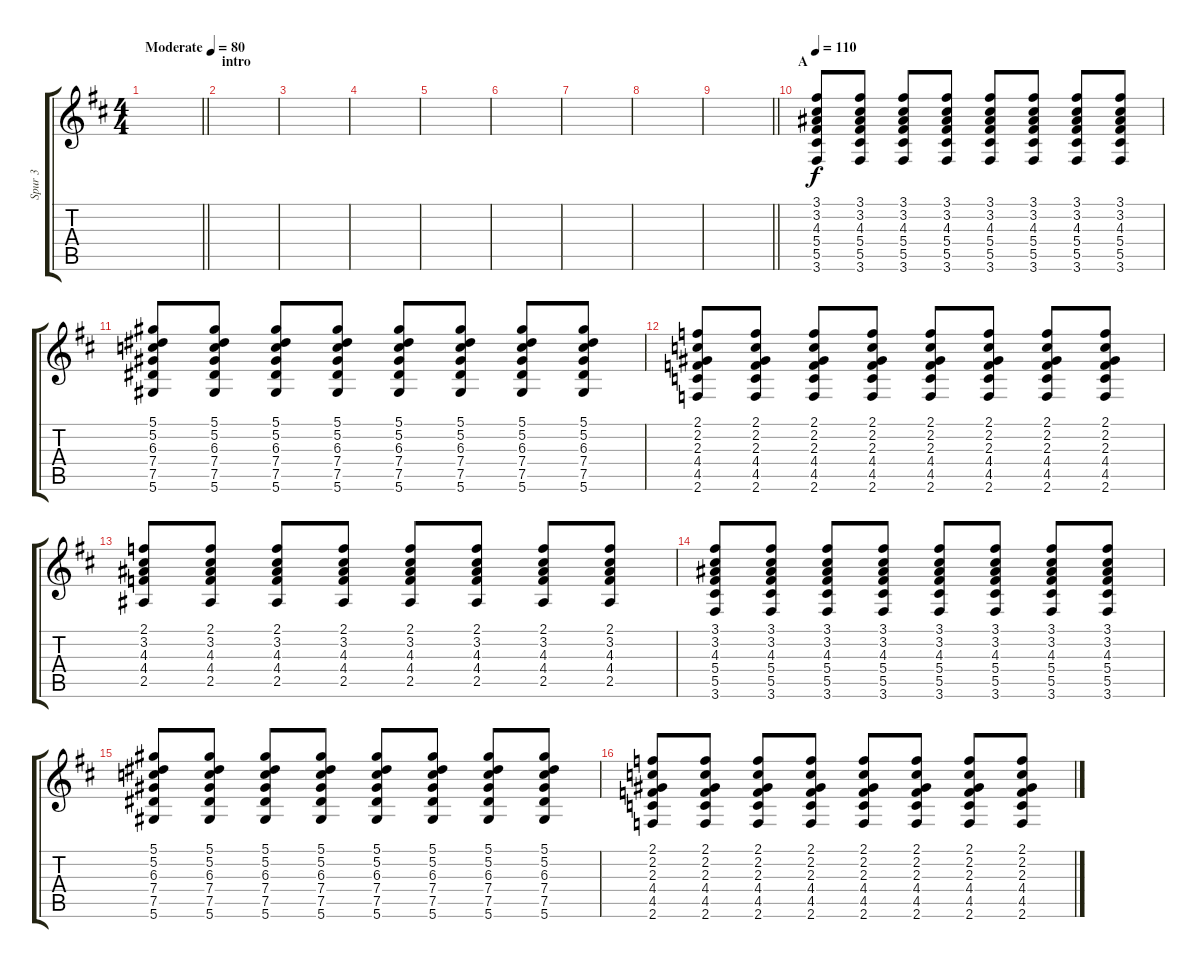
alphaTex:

\track ("Spur 3" "Spur 3") {instrument distortionguitar}
\staff {score tabs}
\tuning (Eb4 Bb3 Gb3 Db3 Ab2 Eb2) {hide}
\ts (4 4)
\tempo (80 "Moderate")
\clef g2
\barLineRight lightlight
\ks d
|
\section ("" "intro")
|
|
|
|
|
|
|
\barLineRight lightlight
|
\section ("" "A")
\tempo 110
(3.1 3.2 4.3 5.4 5.5 3.6).8 (3.1 3.2 4.3 5.4 5.5 3.6).8 (3.1 3.2 4.3 5.4 5.5 3.6).8 (3.1 3.2 4.3 5.4 5.5 3.6).8 (3.1 3.2 4.3 5.4 5.5 3.6).8 (3.1 3.2 4.3 5.4 5.5 3.6).8 (3.1 3.2 4.3 5.4 5.5 3.6).8 (3.1 3.2 4.3 5.4 5.5 3.6).8 |
(5.1 5.2 6.3 7.4 7.5 5.6).8 (5.1 5.2 6.3 7.4 7.5 5.6).8 (5.1 5.2 6.3 7.4 7.5 5.6).8 (5.1 5.2 6.3 7.4 7.5 5.6).8 (5.1 5.2 6.3 7.4 7.5 5.6).8 (5.1 5.2 6.3 7.4 7.5 5.6).8 (5.1 5.2 6.3 7.4 7.5 5.6).8 (5.1 5.2 6.3 7.4 7.5 5.6).8 |
(2.1 2.2 2.3 4.4 4.5 2.6).8 (2.1 2.2 2.3 4.4 4.5 2.6).8 (2.1 2.2 2.3 4.4 4.5 2.6).8 (2.1 2.2 2.3 4.4 4.5 2.6).8 (2.1 2.2 2.3 4.4 4.5 2.6).8 (2.1 2.2 2.3 4.4 4.5 2.6).8 (2.1 2.2 2.3 4.4 4.5 2.6).8 (2.1 2.2 2.3 4.4 4.5 2.6).8 |
(2.1 3.2 4.3 4.4 2.5).8 (2.1 3.2 4.3 4.4 2.5).8 (2.1 3.2 4.3 4.4 2.5).8 (2.1 3.2 4.3 4.4 2.5).8 (2.1 3.2 4.3 4.4 2.5).8 (2.1 3.2 4.3 4.4 2.5).8 (2.1 3.2 4.3 4.4 2.5).8 (2.1 3.2 4.3 4.4 2.5).8 |
(3.1 3.2 4.3 5.4 5.5 3.6).8 (3.1 3.2 4.3 5.4 5.5 3.6).8 (3.1 3.2 4.3 5.4 5.5 3.6).8 (3.1 3.2 4.3 5.4 5.5 3.6).8 (3.1 3.2 4.3 5.4 5.5 3.6).8 (3.1 3.2 4.3 5.4 5.5 3.6).8 (3.1 3.2 4.3 5.4 5.5 3.6).8 (3.1 3.2 4.3 5.4 5.5 3.6).8 |
(5.1 5.2 6.3 7.4 7.5 5.6).8 (5.1 5.2 6.3 7.4 7.5 5.6).8 (5.1 5.2 6.3 7.4 7.5 5.6).8 (5.1 5.2 6.3 7.4 7.5 5.6).8 (5.1 5.2 6.3 7.4 7.5 5.6).8 (5.1 5.2 6.3 7.4 7.5 5.6).8 (5.1 5.2 6.3 7.4 7.5 5.6).8 (5.1 5.2 6.3 7.4 7.5 5.6).8 |
(2.1 2.2 2.3 4.4 4.5 2.6).8 (2.1 2.2 2.3 4.4 4.5 2.6).8 (2.1 2.2 2.3 4.4 4.5 2.6).8 (2.1 2.2 2.3 4.4 4.5 2.6).8 (2.1 2.2 2.3 4.4 4.5 2.6).8 (2.1 2.2 2.3 4.4 4.5 2.6).8 (2.1 2.2 2.3 4.4 4.5 2.6).8 (2.1 2.2 2.3 4.4 4.5 2.6).8
